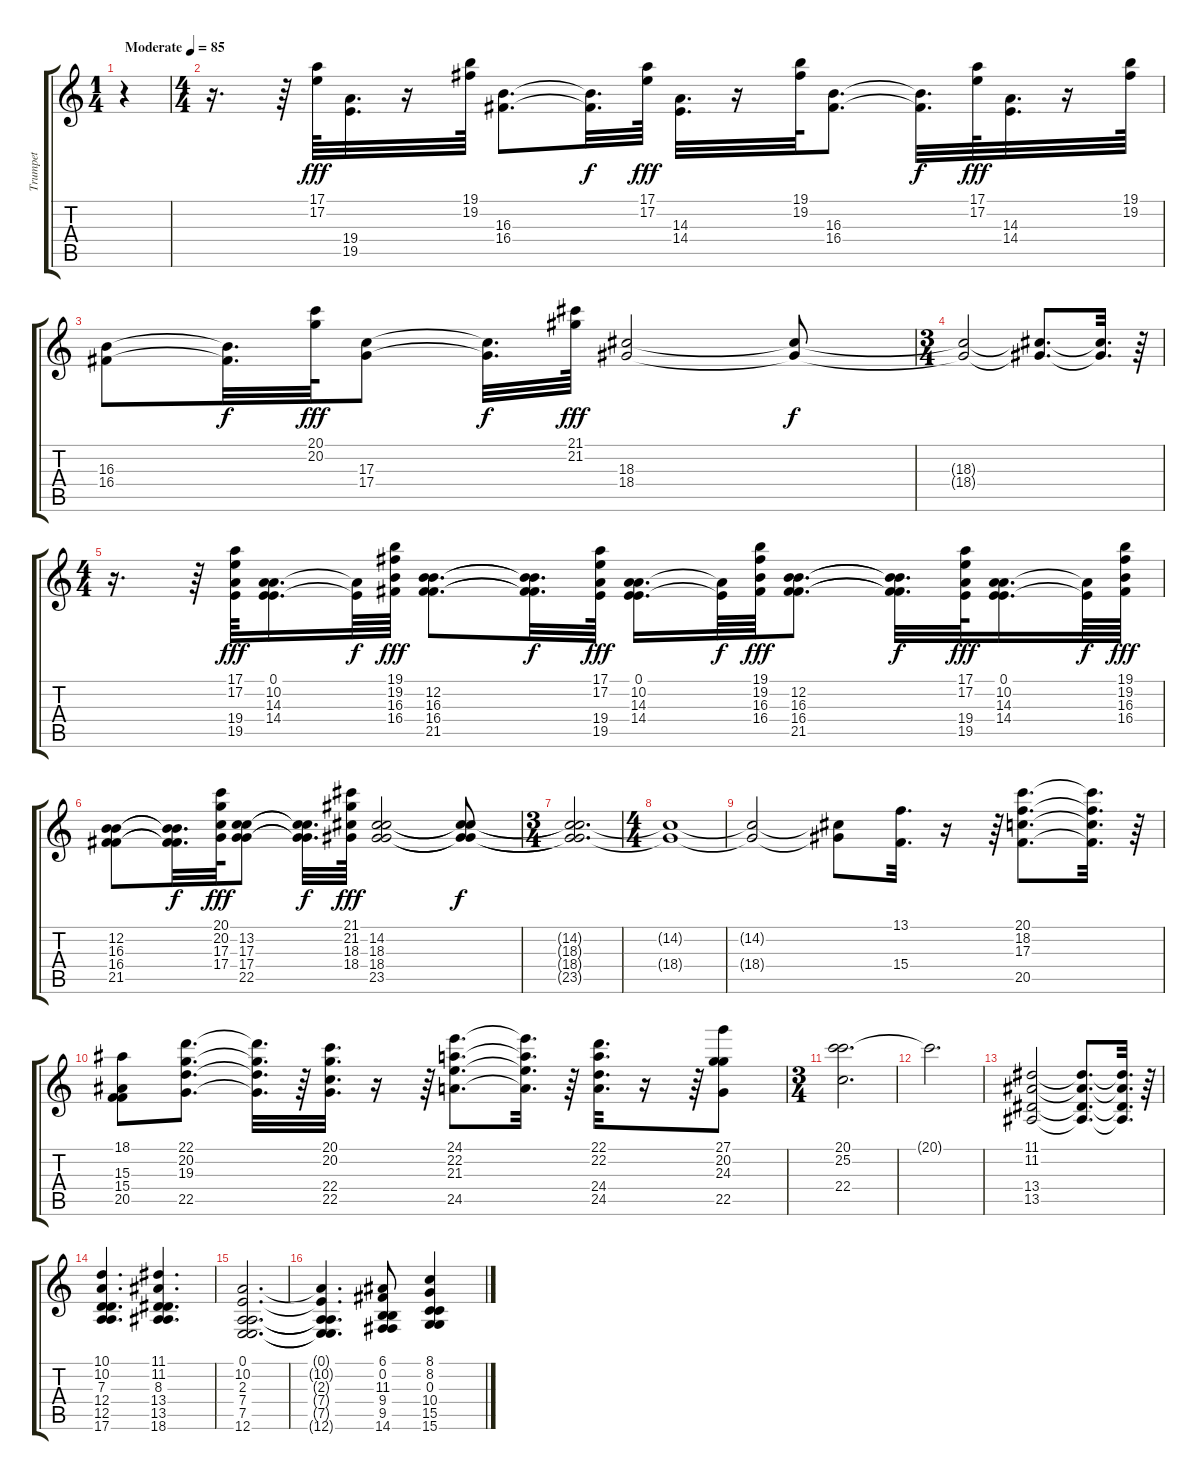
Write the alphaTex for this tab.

\track ("Trumpet" "Trumpet") {instrument trumpet}
\staff {score tabs}
\tuning (E4 B3 G3 D3 A2 E2) {hide}
\ts (1 4)
\tempo (85 "Moderate")
\clef g2
\ks c
r.4{dy fff instrument trumpet} |
\ts (4 4)
r.16{d} r.64 (17.1 17.2).64 (19.4 19.5).32{d} r.16 (19.1 19.2).64{volume 10} (16.3 16.4).8{d volume 10} (16.3{t} 16.4{t}).32{d dy f} (17.1 17.2).64{dy fff volume 16} (14.3 14.4).32{d volume 16} r.16 (19.1 19.2).64{volume 10} (16.3 16.4).8{d volume 10} (16.3{t} 16.4{t}).32{d dy f} (17.1 17.2).64{dy fff volume 16} (14.3 14.4).32{d volume 16} r.16 (19.1 19.2).64{volume 10} |
(16.3 16.4).8{volume 10} (16.3{t} 16.4{t}).32{d dy f} (20.1 20.2).64{dy fff volume 10} (17.3 17.4).8{volume 10} (17.3{t} 17.4{t}).32{d dy f} (21.1 21.2).64{dy fff volume 11} (18.3 18.4).2{volume 11} (18.3{t} 18.4{t}).8{dy f} |
\ts (3 4)
(18.3{t} 18.4{t}).2 (18.3{t} 18.4{t}).8{d} (18.3{t} 18.4{t}).32{d} r.64 |
\ts (4 4)
r.16{d} r.64 (17.1 17.2 19.4 19.5).64{dy fff volume 6} (0.1 10.2 14.3 14.4).16{d} (0.1{t} 10.2{t}).64{dy f} (19.1 19.2 16.3 16.4).64{dy fff volume 10} (12.2 16.3 16.4 21.5).8{d volume 10} (12.2{t} 16.3{t} 16.4{t} 21.5{t}).32{d dy f} (17.1 17.2 19.4 19.5).64{dy fff volume 16} (0.1 10.2 14.3 14.4).16{d volume 16} (0.1{t} 10.2{t}).64{dy f} (19.1 19.2 16.3 16.4).64{dy fff volume 10} (12.2 16.3 16.4 21.5).8{d volume 10} (12.2{t} 16.3{t} 16.4{t} 21.5{t}).32{d dy f} (17.1 17.2 19.4 19.5).64{dy fff volume 16} (0.1 10.2 14.3 14.4).16{d volume 16} (0.1{t} 10.2{t}).64{dy f} (19.1 19.2 16.3 16.4).64{dy fff volume 10} |
(12.2 16.3 16.4 21.5).8{volume 10} (12.2{t} 16.3{t} 16.4{t} 21.5{t}).32{d dy f} (20.1 20.2 17.3 17.4).64{dy fff volume 10} (13.2 17.3 17.4 22.5).8{volume 10} (13.2{t} 17.3{t} 17.4{t} 22.5{t}).32{d dy f} (21.1 21.2 18.3 18.4).64{dy fff volume 11} (14.2 18.3 18.4 23.5).2{volume 11} (14.2{t} 18.3{t} 18.4{t} 23.5{t}).8{dy f} |
\ts (3 4)
(14.2{t} 18.3{t} 18.4{t} 23.5{t}).2{d} |
\ts (4 4)
(14.2{t} 18.4{t}).1 |
(14.2{t} 18.4{t}).2 (14.2{t} 18.4{t}).8 (13.1 15.4).32{d volume 16} r.16 r.64 (20.1 18.2 17.3 20.5).8{d} (20.1{t} 18.2{t} 17.3{t} 20.5{t}).32{d} r.64 |
(18.1 15.3 15.4 20.5).8 (22.1 20.2 19.3 22.5).8{d} (22.1{t} 20.2{t} 19.3{t} 22.5{t}).32{d} r.64 (20.1 20.2 22.4 22.5).32{d} r.16 r.64 (24.1 22.2 21.3 24.5).8{d} (24.1{t} 22.2{t} 21.3{t} 24.5{t}).32{d} r.64 (22.1 22.2 24.4 24.5).32{d} r.16 r.64 (27.1 20.2 24.3 22.5).8 |
\ts (3 4)
(20.1 25.2 22.4).2{d} |
20.1{t}.2{d} |
(11.1 11.2 13.4 13.5).2 (11.1{t} 11.2{t} 13.4{t} 13.5{t}).8{d} (11.1{t} 11.2{t} 13.4{t} 13.5{t}).32{d} r.64 |
(10.1 10.2 7.3 12.4 12.5 17.6).4{d} (11.1 11.2 8.3 13.4 13.5 18.6).4{d} |
(0.1 10.2 2.3 7.4 7.5 12.6).2{d} |
(0.1{t} 10.2{t} 2.3{t} 7.4{t} 7.5{t} 12.6{t}).4{d} (6.1 0.2 11.3 9.4 9.5 14.6).8 (8.1 8.2 0.3 10.4 15.5 15.6).4
